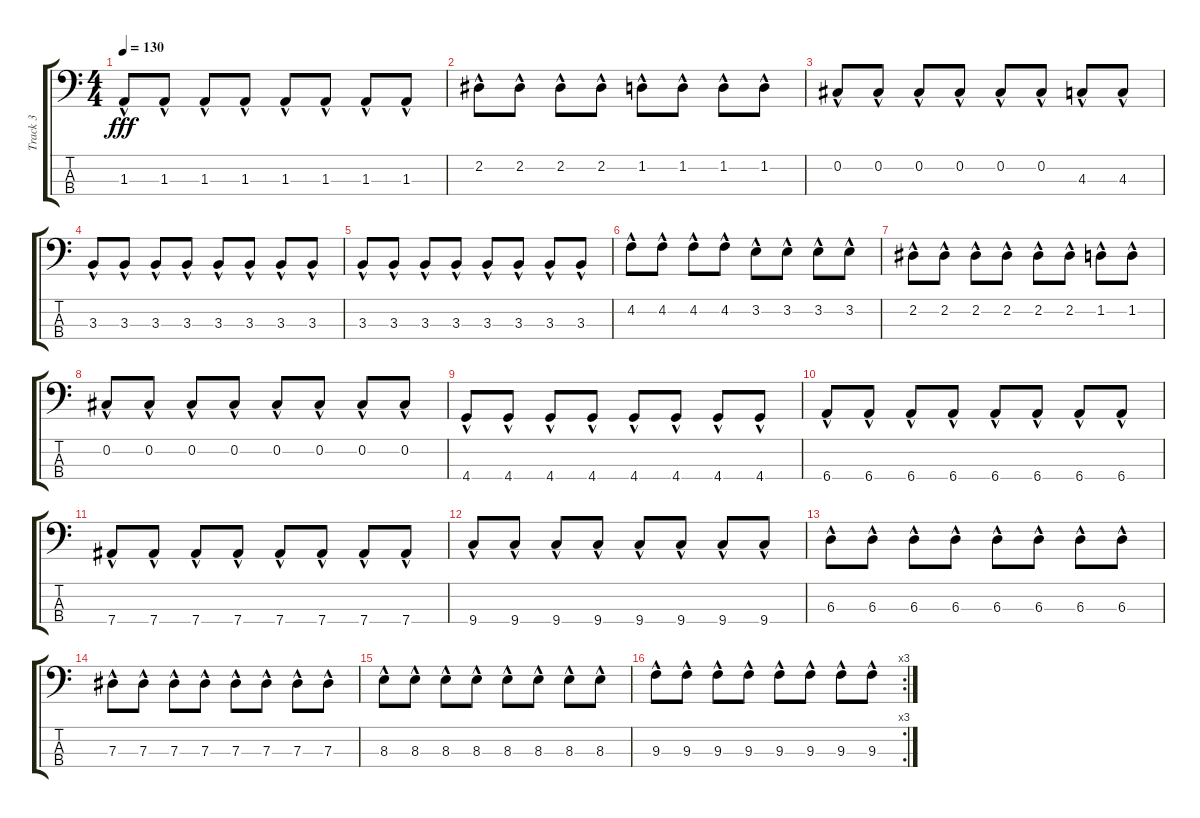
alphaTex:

\track ("Track 3" "Track 3") {instrument electricbassfinger}
\staff {score tabs}
\tuning (Gb2 Db2 Ab1 Eb1) {hide}
\ts (4 4)
\tempo 130
\clef f4
\ks c
1.3{hac}.8{dy fff} 1.3{hac}.8 1.3{hac}.8 1.3{hac}.8 1.3{hac}.8 1.3{hac}.8 1.3{hac}.8 1.3{hac}.8 |
2.2{hac}.8 2.2{hac}.8 2.2{hac}.8 2.2{hac}.8 1.2{hac}.8 1.2{hac}.8 1.2{hac}.8 1.2{hac}.8 |
0.2{hac}.8 0.2{hac}.8 0.2{hac}.8 0.2{hac}.8 0.2{hac}.8 0.2{hac}.8 4.3{hac}.8 4.3{hac}.8 |
3.3{hac}.8 3.3{hac}.8 3.3{hac}.8 3.3{hac}.8 3.3{hac}.8 3.3{hac}.8 3.3{hac}.8 3.3{hac}.8 |
3.3{hac}.8 3.3{hac}.8 3.3{hac}.8 3.3{hac}.8 3.3{hac}.8 3.3{hac}.8 3.3{hac}.8 3.3{hac}.8 |
4.2{hac}.8 4.2{hac}.8 4.2{hac}.8 4.2{hac}.8 3.2{hac}.8 3.2{hac}.8 3.2{hac}.8 3.2{hac}.8 |
2.2{hac}.8 2.2{hac}.8 2.2{hac}.8 2.2{hac}.8 2.2{hac}.8 2.2{hac}.8 1.2{hac}.8 1.2{hac}.8 |
0.2{hac}.8 0.2{hac}.8 0.2{hac}.8 0.2{hac}.8 0.2{hac}.8 0.2{hac}.8 0.2{hac}.8 0.2{hac}.8 |
4.4{hac}.8 4.4{hac}.8 4.4{hac}.8 4.4{hac}.8 4.4{hac}.8 4.4{hac}.8 4.4{hac}.8 4.4{hac}.8 |
6.4{hac}.8 6.4{hac}.8 6.4{hac}.8 6.4{hac}.8 6.4{hac}.8 6.4{hac}.8 6.4{hac}.8 6.4{hac}.8 |
7.4{hac}.8 7.4{hac}.8 7.4{hac}.8 7.4{hac}.8 7.4{hac}.8 7.4{hac}.8 7.4{hac}.8 7.4{hac}.8 |
9.4{hac}.8 9.4{hac}.8 9.4{hac}.8 9.4{hac}.8 9.4{hac}.8 9.4{hac}.8 9.4{hac}.8 9.4{hac}.8 |
6.3{hac}.8 6.3{hac}.8 6.3{hac}.8 6.3{hac}.8 6.3{hac}.8 6.3{hac}.8 6.3{hac}.8 6.3{hac}.8 |
7.3{hac}.8 7.3{hac}.8 7.3{hac}.8 7.3{hac}.8 7.3{hac}.8 7.3{hac}.8 7.3{hac}.8 7.3{hac}.8 |
8.3{hac}.8 8.3{hac}.8 8.3{hac}.8 8.3{hac}.8 8.3{hac}.8 8.3{hac}.8 8.3{hac}.8 8.3{hac}.8 |
\rc 3
9.3{hac}.8 9.3{hac}.8 9.3{hac}.8 9.3{hac}.8 9.3{hac}.8 9.3{hac}.8 9.3{hac}.8 9.3{hac}.8
